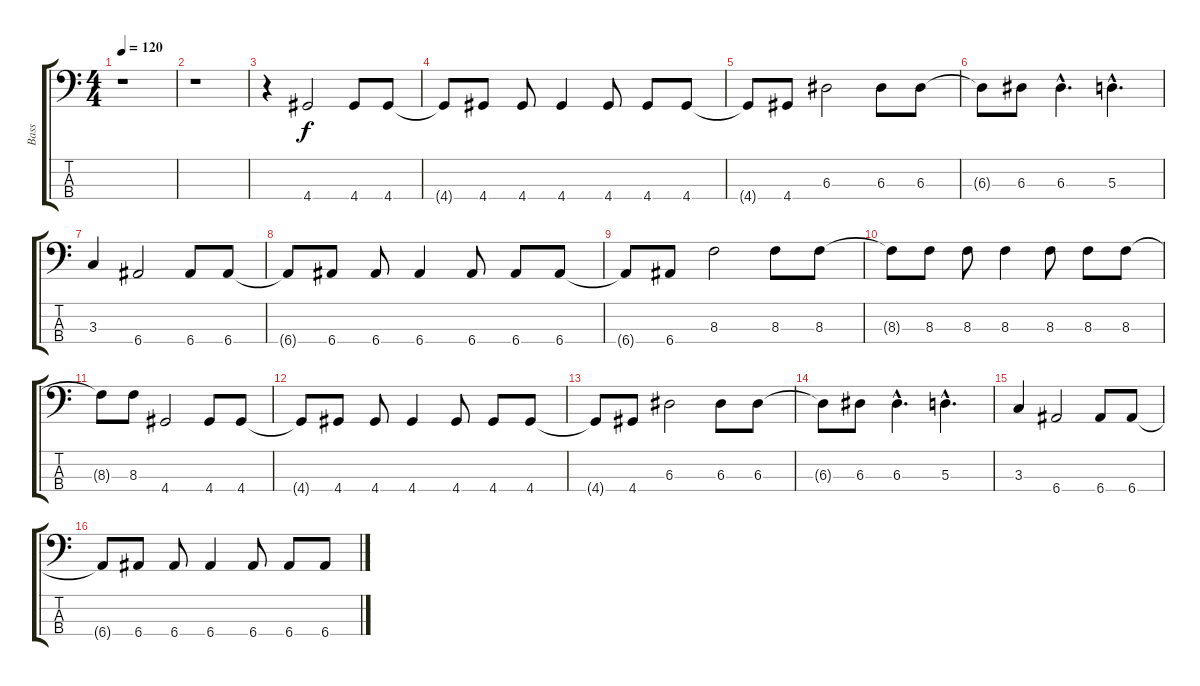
\track ("Bass" "Bass") {instrument electricbassfinger}
\staff {score tabs}
\tuning (G2 D2 A1 E1) {hide}
\ts (4 4)
\tempo 120
\clef f4
\ks c
r.1{dy f} |
r.1 |
r.4 4.4.2 4.4.8 4.4.8 |
4.4{t}.8 4.4.8 4.4.8 4.4.4 4.4.8 4.4.8 4.4.8 |
4.4{t}.8 4.4.8 6.3.2 6.3.8 6.3.8 |
6.3{t}.8 6.3.8 6.3{hac}.4{d} 5.3{hac}.4{d} |
3.3.4 6.4.2 6.4.8 6.4.8 |
6.4{t}.8 6.4.8 6.4.8 6.4.4 6.4.8 6.4.8 6.4.8 |
6.4{t}.8 6.4.8 8.3.2 8.3.8 8.3.8 |
8.3{t}.8 8.3.8 8.3.8 8.3.4 8.3.8 8.3.8 8.3.8 |
8.3{t}.8 8.3.8 4.4.2 4.4.8 4.4.8 |
4.4{t}.8 4.4.8 4.4.8 4.4.4 4.4.8 4.4.8 4.4.8 |
4.4{t}.8 4.4.8 6.3.2 6.3.8 6.3.8 |
6.3{t}.8 6.3.8 6.3{hac}.4{d} 5.3{hac}.4{d} |
3.3.4 6.4.2 6.4.8 6.4.8 |
6.4{t}.8 6.4.8 6.4.8 6.4.4 6.4.8 6.4.8 6.4.8
